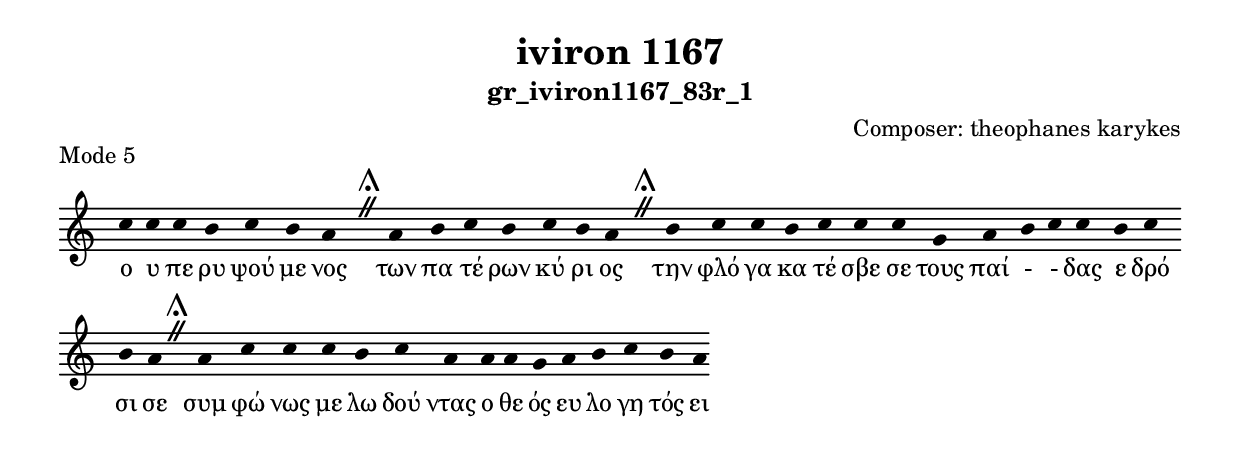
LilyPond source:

\include "gregorian.ly"

	\header {
 	  title = "iviron 1167"
	  subtitle = "gr_iviron1167_83r_1"
	  composer = "Composer: theophanes karykes"
	  piece = "Mode 5"
	}

	chant = {
	  c''4 c''4 c''4 b'4 c''4 b'4 a'4 \divisioMaior
 a'4 b'4 c''4 b'4 c''4 b'4 a'4 \divisioMaior
 b'4 c''4 c''4 b'4 c''4 c''4 c''4 g'4 a'4 b'4 c''4 c''4 b'4 c''4 b'4 a'4 \divisioMaior
 a'4 c''4 c''4 c''4 b'4 c''4 a'4 a'4 a'4 g'4 a'4 b'4 c''4 b'4 a'4\finalis
	}

	verba = \lyricmode {ο υ πε ρυ ψού με νος 
των πα τέ ρων κύ ρι ος 
την φλό γα κα τέ σβε σε τους παί -  - δας ε δρό σι σε 
συμ φώ νως με λω δού ντας ο θε ός ευ λο γη τός ει 
	}


	\score {
	  \new Staff <<
	  \new Voice = "melody" \chant
	  \new Lyrics = "one" \lyricsto melody \verba
	  >>
	  \layout {
	    \context {
	      \Staff
	      \remove "Time_signature_engraver"
	      \remove "Bar_engraver"
	    }
	    \context {
	      \Voice
	      \remove "Stem_engraver"
	    }
	  }
	}